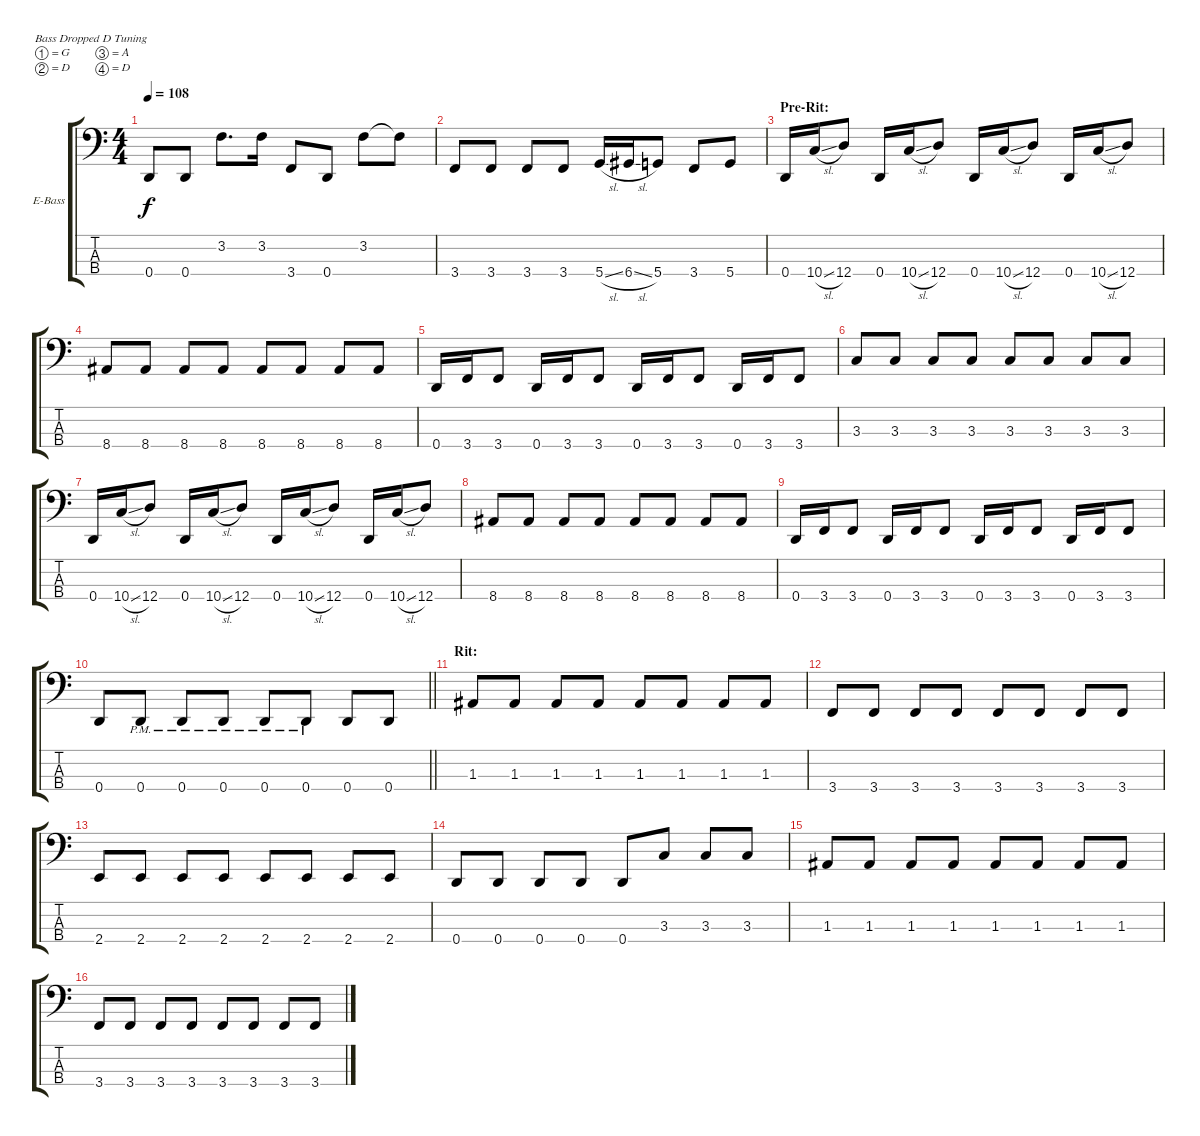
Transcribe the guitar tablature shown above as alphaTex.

\bracketExtendMode groupsimilarinstruments
\firstSystemTrackNameOrientation horizontal
\otherSystemsTrackNameOrientation horizontal
\track ("Basso" "E-Bass") {instrument electricbassfinger}
\staff {score tabs}
\tuning (G2 D2 A1 D1)
\ts (4 4)
\tempo 108
\clef f4
\ks c
0.4.8{dy f} 0.4.8 3.2.8{d} 3.2.16 3.4.8 0.4.8 3.2.8 3.2{t}.8 |
3.4.8 3.4.8 3.4.8 3.4.8 5.4{sl}.16 6.4{sl}.16 5.4.8 3.4.8 5.4.8 |
\section ("" "Pre-Rit:")
0.4.16 10.4{sl}.16 12.4.8 0.4.16 10.4{sl}.16 12.4.8 0.4.16 10.4{sl}.16 12.4.8 0.4.16 10.4{sl}.16 12.4.8 |
8.4.8 8.4.8 8.4.8 8.4.8 8.4.8 8.4.8 8.4.8 8.4.8 |
0.4.16 3.4.16 3.4.8 0.4.16 3.4.16 3.4.8 0.4.16 3.4.16 3.4.8 0.4.16 3.4.16 3.4.8 |
3.3.8 3.3.8 3.3.8 3.3.8 3.3.8 3.3.8 3.3.8 3.3.8 |
0.4.16 10.4{sl}.16 12.4.8 0.4.16 10.4{sl}.16 12.4.8 0.4.16 10.4{sl}.16 12.4.8 0.4.16 10.4{sl}.16 12.4.8 |
8.4.8 8.4.8 8.4.8 8.4.8 8.4.8 8.4.8 8.4.8 8.4.8 |
0.4.16 3.4.16 3.4.8 0.4.16 3.4.16 3.4.8 0.4.16 3.4.16 3.4.8 0.4.16 3.4.16 3.4.8 |
\barLineRight lightlight
0.4.8 0.4{pm}.8 0.4{pm}.8 0.4{pm}.8 0.4{pm}.8 0.4{pm}.8 0.4.8 0.4.8 |
\section ("" "Rit:")
1.3.8 1.3.8 1.3.8 1.3.8 1.3.8 1.3.8 1.3.8 1.3.8 |
3.4.8 3.4.8 3.4.8 3.4.8 3.4.8 3.4.8 3.4.8 3.4.8 |
2.4.8 2.4.8 2.4.8 2.4.8 2.4.8 2.4.8 2.4.8 2.4.8 |
0.4.8 0.4.8 0.4.8 0.4.8 0.4.8 3.3.8 3.3.8 3.3.8 |
1.3.8 1.3.8 1.3.8 1.3.8 1.3.8 1.3.8 1.3.8 1.3.8 |
3.4.8 3.4.8 3.4.8 3.4.8 3.4.8 3.4.8 3.4.8 3.4.8
